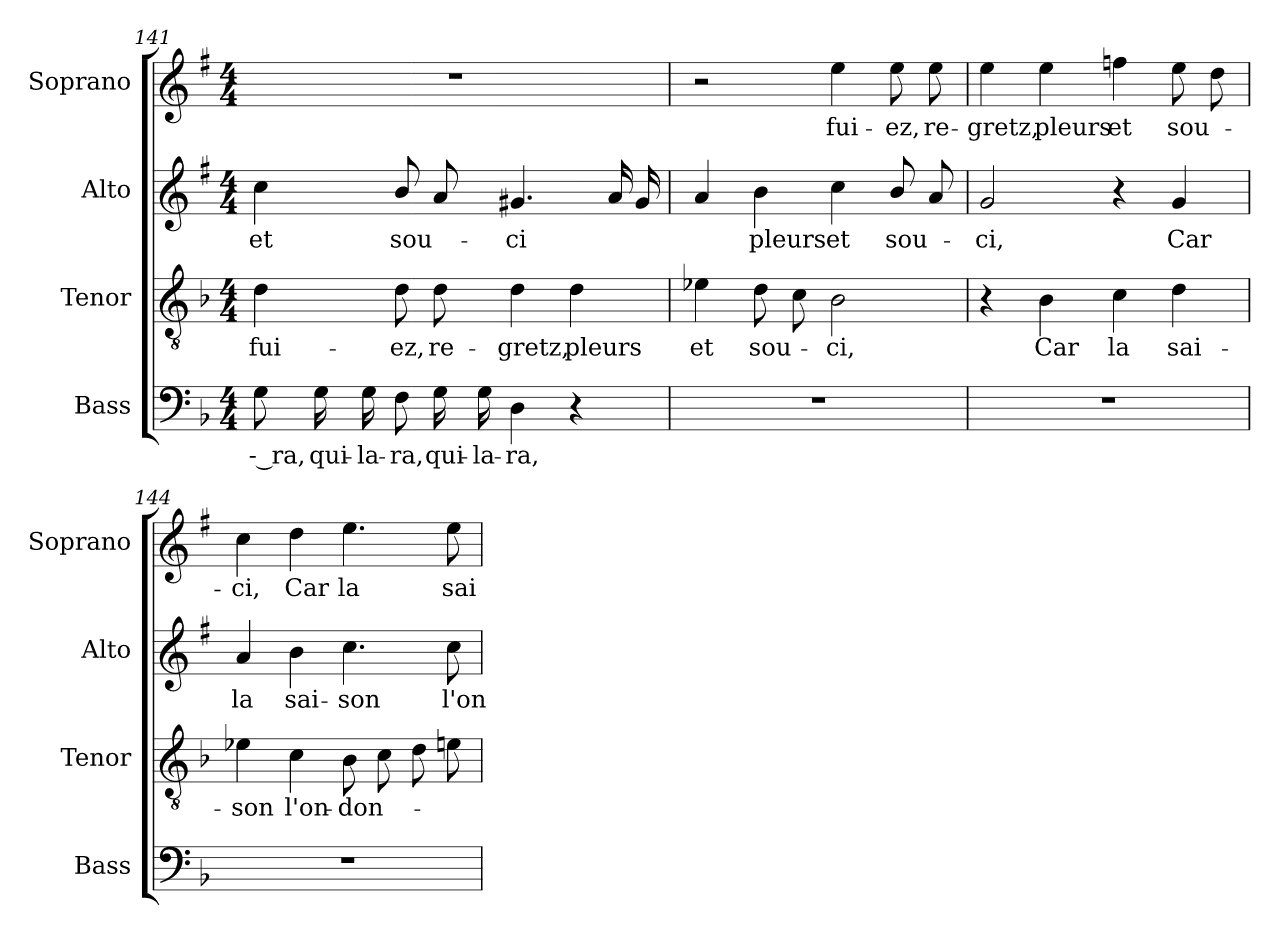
**kern	**text	**kern	**text	**kern	**text	**kern	**text
*part4	*part4	*part3	*part3	*part2	*part2	*part1	*part1
*staff4	*staff4	*staff3	*staff3	*staff2	*staff2	*staff1	*staff1
*I"Bass	*	*I"Tenor	*	*I"Alto	*	*I"Soprano	*
*I'Bass	*	*I'Tenor	*	*I'Alto	*	*I'Soprano	*
!!LO:LB:g=z
*clefF4	*	*clefGv2	*	*clefG2	*	*clefG2	*
*	*	*	*	*ITrd1c2	*	*ITrd1c2	*
*k[b-]	*	*k[b-]	*	*k[b-]	*	*k[b-]	*
*d:	*	*d:	*	*d:	*	*d:	*
*M4/4	*	*M4/4	*	*M4/4	*	*M4/4	*
=141	=141	=141	=141	=141	=141	=141	=141
!	!LO:LY:b:color=#000000	!	!	!	!	!	!
!	!	!	!LO:LY:b:color=#000000	!	!	!	!
!	!	!	!	!	!LO:LY:b:color=#000000	!	!
8Gi\	-- ra,	4di\	fui-	4b-i\	et	1r	.
!	!LO:LY:b:color=#000000	!	!	!	!	!	!
16Gi\	qui-	.	.	.	.	.	.
!	!LO:LY:b:color=#000000	!	!	!	!	!	!
16Gi\	-la-	.	.	.	.	.	.
!	!LO:LY:b:color=#000000	!	!	!	!	!	!
!	!	!	!LO:LY:b:color=#000000	!	!	!	!
!	!	!	!	!	!LO:LY:b:color=#000000	!	!
8Fi\	-ra,	8di\	-ez,	8ai/	sou-	.	.
!	!LO:LY:b:color=#000000	!	!	!	!	!	!
!	!	!	!LO:LY:b:color=#000000	!	!	!	!
16Gi\	qui-	8di\	re-	8gi/	.	.	.
!	!LO:LY:b:color=#000000	!	!	!	!	!	!
16Gi\	-la-	.	.	.	.	.	.
!	!LO:LY:b:color=#000000	!	!	!	!	!	!
!	!	!	!LO:LY:b:color=#000000	!	!	!	!
!	!	!	!	!	!LO:LY:b:color=#000000	!	!
4Di\	-ra,	4di\	-gretz,	4.f#Xi/	-ci	.	.
!	!	!	!LO:LY:b:color=#000000	!	!	!	!
4r	.	4di\	pleurs	.	.	.	.
.	.	.	.	16gi/	.	.	.
.	.	.	.	16f#i/	.	.	.
=142	=142	=142	=142	=142	=142	=142	=142
!	!	!	!LO:LY:b:color=#000000	!	!	!	!
1r	.	4e-Xi\	et	4gi/	.	2r	.
!	!	!	!LO:LY:b:color=#000000	!	!	!	!
!	!	!	!	!	!LO:LY:b:color=#000000	!	!
.	.	8di\	sou-	4ai\	pleurs	.	.
.	.	8ci\	.	.	.	.	.
!	!	!	!LO:LY:b:color=#000000	!	!	!	!
!	!	!	!	!	!LO:LY:b:color=#000000	!	!
!	!	!	!	!	!	!	!LO:LY:b:color=#000000
.	.	2B-i\	-ci,	4b-i\	et	4ddi\	fui-
!	!	!	!	!	!LO:LY:b:color=#000000	!	!
!	!	!	!	!	!	!	!LO:LY:b:color=#000000
.	.	.	.	8ai/	sou-	8ddi\	-ez,
!	!	!	!	!	!	!	!LO:LY:b:color=#000000
.	.	.	.	8gi/	.	8ddi\	re-
=143	=143	=143	=143	=143	=143	=143	=143
!	!	!	!	!	!LO:LY:b:color=#000000	!	!
!	!	!	!	!	!	!	!LO:LY:b:color=#000000
1r	.	4r	.	2fi/	-ci,	4ddi\	-gretz,
!	!	!	!LO:LY:b:color=#000000	!	!	!	!
!	!	!	!	!	!	!	!LO:LY:b:color=#000000
.	.	4B-i\	Car	.	.	4ddi\	pleurs
!	!	!	!LO:LY:b:color=#000000	!	!	!	!
!	!	!	!	!	!	!	!LO:LY:b:color=#000000
.	.	4ci\	la	4r	.	4ee-Xi\	et
!	!	!	!LO:LY:b:color=#000000	!	!	!	!
!	!	!	!	!	!LO:LY:b:color=#000000	!	!
!	!	!	!	!	!	!	!LO:LY:b:color=#000000
.	.	4di\	sai-	4fi/	Car	8ddi\	sou-
.	.	.	.	.	.	8cci\	.
!!LO:LB:g=z
=144	=144	=144	=144	=144	=144	=144	=144
!	!	!	!LO:LY:b:color=#000000	!	!	!	!
!	!	!	!	!	!LO:LY:b:color=#000000	!	!
!	!	!	!	!	!	!	!LO:LY:b:color=#000000
1r	.	4e-Xi\	-son	4gi/	la	4b-i\	-ci,
!	!	!	!LO:LY:b:color=#000000	!	!	!	!
!	!	!	!	!	!LO:LY:b:color=#000000	!	!
!	!	!	!	!	!	!	!LO:LY:b:color=#000000
.	.	4ci\	l'on-	4ai\	sai-	4cci\	Car
!	!	!	!LO:LY:b:color=#000000	!	!	!	!
!	!	!	!	!	!LO:LY:b:color=#000000	!	!
!	!	!	!	!	!	!	!LO:LY:b:color=#000000
.	.	8B-i\	-don-	4.b-i\	-son	4.ddi\	la
.	.	8ci\	.	.	.	.	.
.	.	8di\	.	.	.	.	.
!	!	!	!	!	!LO:LY:b:color=#000000	!	!
!	!	!	!	!	!	!	!LO:LY:b:color=#000000
.	.	8eni\	.	8b-i\	l'on-	8ddi\	sai-
=	=	=	=	=	=	=	=
*-	*-	*-	*-	*-	*-	*-	*-
